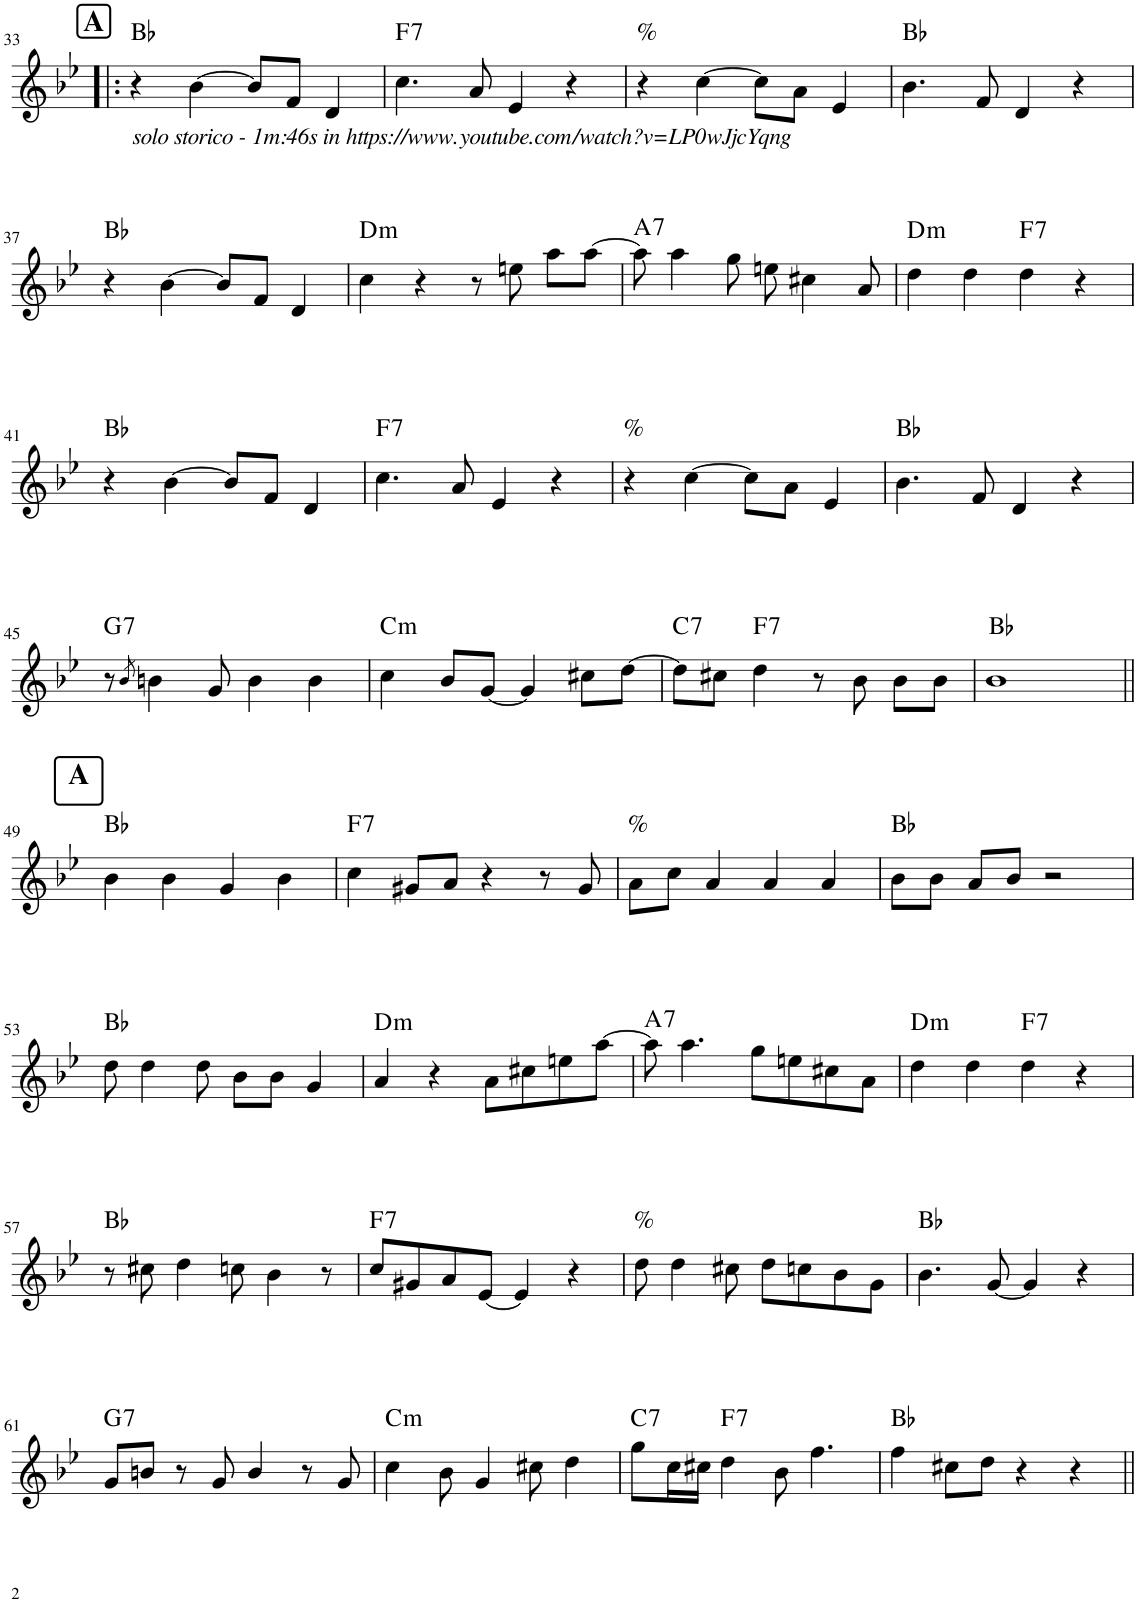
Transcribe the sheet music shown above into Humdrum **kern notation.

**kern	**harte
*part1	*part1
*staff1	*
*I"Bb Trumpet	*
*I'Bb Tpt.	*
!!LO:PB:g=z
*clefG2	*
*Trd1c2	*
*k[b-e-]	*
!!LO:REH:place=s1:a:B:cj:fs=14:t=A:qo=1
=33!|:	=33!|:
4r	Bb:maj
!LO:TX:b:i:t=solo storico - 1m&colon;46s in https&colon;//www.youtube.com/watch?v=LP0wJjcYqng	!
[4b-\	.
8b-/L]	.
8f/J	.
4d/	.
=34	=34
!	!LO:H:kt=7
4.cc\	F:7
8a/	.
4e-/	.
4r	.
=35	=35
!	!LO:H:kt=%
4r	N
[4cc\	.
8cc\L]	.
8a\J	.
4e-/	.
=36	=36
4.b-\	Bb:maj
8f/	.
4d/	.
4r	.
!!LO:LB:g=z
=37	=37
4r	Bb:maj
[4b-\	.
8b-/L]	.
8f/J	.
4d/	.
=38	=38
!	!LO:H:kt=m
4cc\	D:min
4r	.
8r	.
8een\	.
8aa\L	.
[8aa\J	.
=39	=39
!	!LO:H:kt=7
8aa\]	A:7
4aa\	.
8gg\	.
8een\	.
4cc#X\	.
8a/	.
=40	=40
!	!LO:H:kt=m
4dd\	D:min
4dd\	.
!	!LO:H:kt=7
4dd\	F:7
4r	.
!!LO:LB:g=z
=41	=41
4r	Bb:maj
[4b-\	.
8b-/L]	.
8f/J	.
4d/	.
=42	=42
!	!LO:H:kt=7
4.cc\	F:7
8a/	.
4e-/	.
4r	.
=43	=43
!	!LO:H:kt=%
4r	N
[4cc\	.
8cc\L]	.
8a\J	.
4e-/	.
=44	=44
4.b-\	Bb:maj
8f/	.
4d/	.
4r	.
!!LO:LB:g=z
=45	=45
!	!LO:H:kt=7
8r	G:7
8qb-/	.
4bn\	.
8g/	.
4b\	.
4b\	.
=46	=46
!	!LO:H:kt=m
4cc\	C:min
8b-/L	.
[8g/J	.
4g/]	.
8cc#X\L	.
[8dd\J	.
=47	=47
!	!LO:H:kt=7
8dd\L]	C:7
8cc#X\J	.
!	!LO:H:kt=7
4dd\	F:7
8r	.
8b-\	.
8b-\L	.
8b-\J	.
=48	=48
1b-	Bb:maj
!!LO:LB:g=z
!!LO:REH:place=s1:a:t=
!!LO:REH:place=s1:a:B:cj:fs=14:t=A
=49||	=49||
4b-\	Bb:maj
4b-\	.
4g/	.
4b-\	.
=50	=50
!	!LO:H:kt=7
4cc\	F:7
8g#X/L	.
8a/J	.
4r	.
8r	.
8g#/	.
=51	=51
!	!LO:H:kt=%
8a\L	N
8cc\J	.
4a/	.
4a/	.
4a/	.
=52	=52
8b-\L	Bb:maj
8b-\J	.
8a/L	.
8b-/J	.
2r	.
!!LO:LB:g=z
=53	=53
8dd\	Bb:maj
4dd\	.
8dd\	.
8b-\L	.
8b-\J	.
4g/	.
=54	=54
!	!LO:H:kt=m
4a/	D:min
4r	.
8a\L	.
8cc#X\	.
8een\	.
[8aa\J	.
=55	=55
!	!LO:H:kt=7
8aa\]	A:7
4.aa\	.
8gg\L	.
8een\	.
8cc#X\	.
8a\J	.
=56	=56
!	!LO:H:kt=m
4dd\	D:min
4dd\	.
!	!LO:H:kt=7
4dd\	F:7
4r	.
!!LO:LB:g=z
=57	=57
8r	Bb:maj
8cc#X\	.
4dd\	.
8ccn\	.
4b-\	.
8r	.
=58	=58
!	!LO:H:kt=7
8cc/L	F:7
8g#X/	.
8a/	.
[8e-/J	.
4e-/]	.
4r	.
=59	=59
!	!LO:H:kt=%
8dd\	N
4dd\	.
8cc#X\	.
8dd\L	.
8ccn\	.
8b-\	.
8g\J	.
=60	=60
4.b-\	Bb:maj
[8g/	.
4g/]	.
4r	.
!!LO:LB:g=z
=61	=61
!	!LO:H:kt=7
8g/L	G:7
8bn/J	.
8r	.
8g/	.
4b/	.
8r	.
8g/	.
=62	=62
!	!LO:H:kt=m
4cc\	C:min
8b-\	.
4g/	.
8cc#X\	.
4dd\	.
=63	=63
!	!LO:H:kt=7
8gg\L	C:7
16cc\L	.
16cc#X\JJ	.
!	!LO:H:kt=7
4dd\	F:7
8b-\	.
4.ff\	.
=64	=64
4ff\	Bb:maj
8cc#X\L	.
8dd\J	.
4r	.
4r	.
=||	=||
*-	*-
